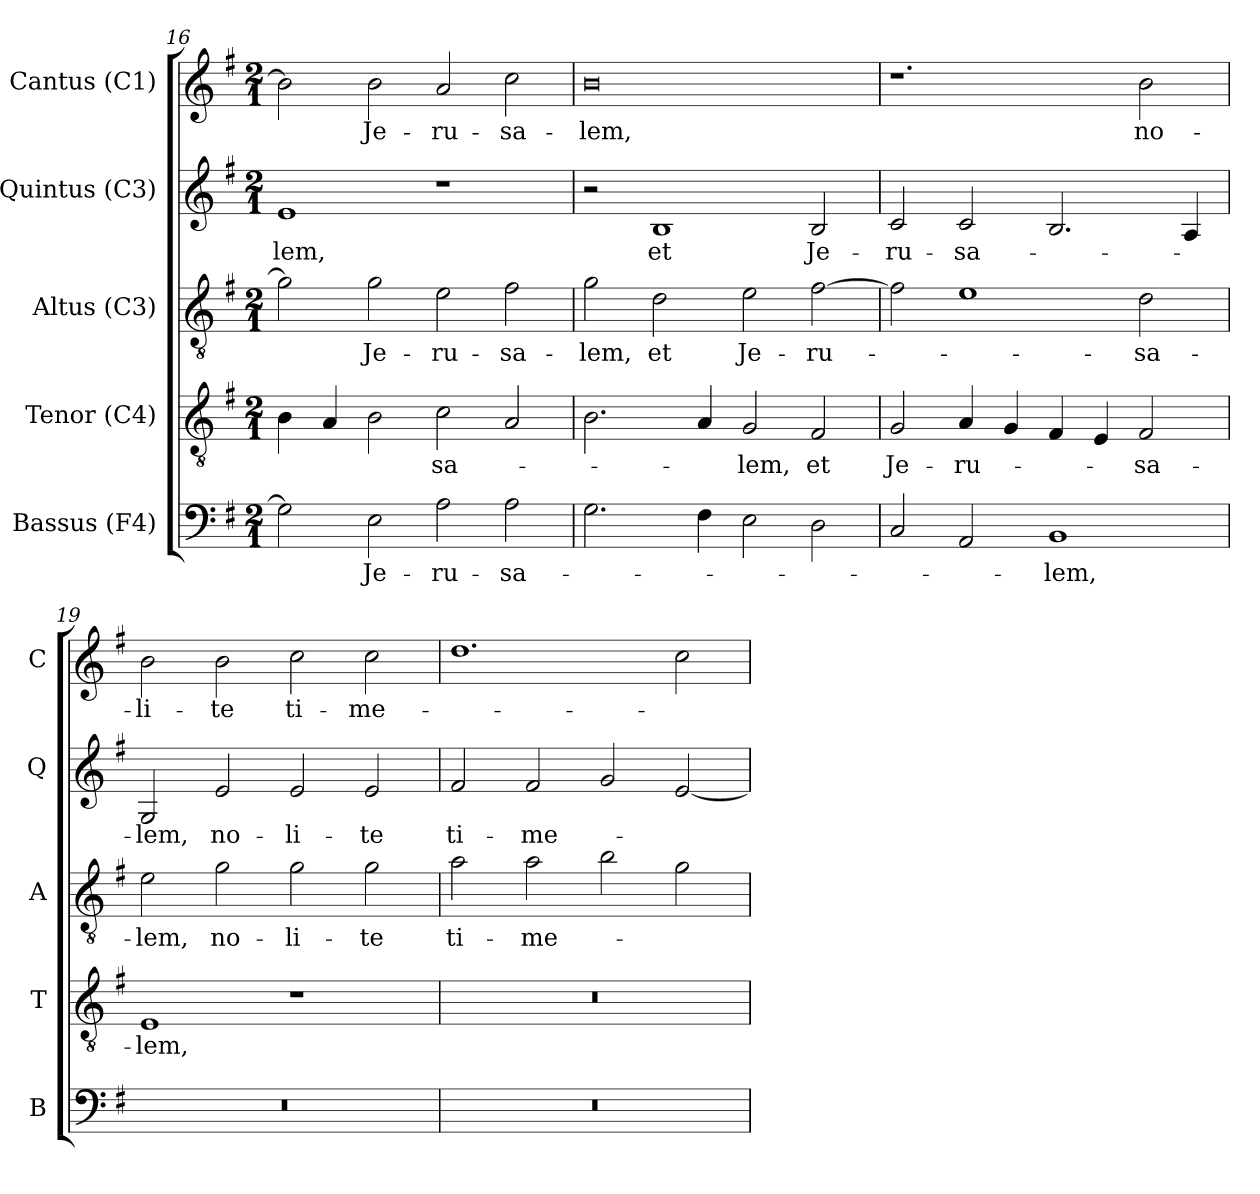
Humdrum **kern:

**kern	**text	**kern	**text	**kern	**text	**kern	**text	**kern	**text
*part5	*part5	*part4	*part4	*part3	*part3	*part2	*part2	*part1	*part1
*staff5	*staff5	*staff4	*staff4	*staff3	*staff3	*staff2	*staff2	*staff1	*staff1
*I"Bassus (F4)	*	*I"Tenor (C4)	*	*I"Altus (C3)	*	*I"Quintus (C3)	*	*I"Cantus (C1)	*
*I'B	*	*I'T	*	*I'A	*	*I'Q	*	*I'C	*
!!LO:PB:g=z
*clefF4	*	*clefGv2	*	*clefGv2	*	*clefG2	*	*clefG2	*
*k[f#]	*	*k[f#]	*	*k[f#]	*	*k[f#]	*	*k[f#]	*
*G:	*	*G:	*	*G:	*	*G:	*	*G:	*
*M2/1	*	*M2/1	*	*M2/1	*	*M2/1	*	*M2/1	*
=16	=16	=16	=16	=16	=16	=16	=16	=16	=16
!	!	!	!	!	!	!	!LO:LY:b:color=#000000	!	!
2Gi\]	.	4Bi\	.	2gi\]	.	1ei	-lem,	2bi\]	.
.	.	4Ai/	.	.	.	.	.	.	.
!	!LO:LY:b:color=#000000	!	!	!	!	!	!	!	!
!	!	!	!	!	!LO:LY:b:color=#000000	!	!	!	!
!	!	!	!	!	!	!	!	!	!LO:LY:b:color=#000000
2Ei\	Je-	2Bi\	.	2gi\	Je-	.	.	2bi\	Je-
!	!LO:LY:b:color=#000000	!	!	!	!	!	!	!	!
!	!	!	!LO:LY:b:color=#000000	!	!	!	!	!	!
!	!	!	!	!	!LO:LY:b:color=#000000	!	!	!	!
!	!	!	!	!	!	!	!	!	!LO:LY:b:color=#000000
2Ai\	-ru-	2ci\	-sa-	2ei\	-ru-	1r	.	2ai/	-ru-
!	!LO:LY:b:color=#000000	!	!	!	!	!	!	!	!
!	!	!	!	!	!LO:LY:b:color=#000000	!	!	!	!
!	!	!	!	!	!	!	!	!	!LO:LY:b:color=#000000
2Ai\	-sa-	2Ai/	.	2f#i\	-sa-	.	.	2cci\	-sa-
=17	=17	=17	=17	=17	=17	=17	=17	=17	=17
!	!	!	!	!	!LO:LY:b:color=#000000	!	!	!	!
!	!	!	!	!	!	!	!	!	!LO:LY:b:color=#000000
2.Gi\	.	2.Bi\	.	2gi\	-lem,	2r	.	0bi	-lem,
!	!	!	!	!	!LO:LY:b:color=#000000	!	!	!	!
!	!	!	!	!	!	!	!LO:LY:b:color=#000000	!	!
.	.	.	.	2di\	et	1Bi	et	.	.
4F#i\	.	4Ai/	.	.	.	.	.	.	.
!	!	!	!LO:LY:b:color=#000000	!	!	!	!	!	!
!	!	!	!	!	!LO:LY:b:color=#000000	!	!	!	!
2Ei\	.	2Gi/	-lem,	2ei\	Je-	.	.	.	.
!	!	!	!LO:LY:b:color=#000000	!	!	!	!	!	!
!	!	!	!	!	!LO:LY:b:color=#000000	!	!	!	!
!	!	!	!	!	!	!	!LO:LY:b:color=#000000	!	!
2Di\	.	2F#i/	et	[2f#i\	-ru-	2Bi/	Je-	.	.
=18	=18	=18	=18	=18	=18	=18	=18	=18	=18
!	!	!	!LO:LY:b:color=#000000	!	!	!	!	!	!
!	!	!	!	!	!	!	!LO:LY:b:color=#000000	!	!
2Ci/	.	2Gi/	Je-	2f#i\]	.	2ci/	-ru-	1.r	.
!	!	!	!LO:LY:b:color=#000000	!	!	!	!	!	!
!	!	!	!	!	!	!	!LO:LY:b:color=#000000	!	!
2AAi/	.	4Ai/	-ru-	1ei	.	2ci/	-sa-	.	.
.	.	4Gi/	.	.	.	.	.	.	.
!	!LO:LY:b:color=#000000	!	!	!	!	!	!	!	!
1BBi	-lem,	4F#i/	.	.	.	2.Bi/	.	.	.
.	.	4Ei/	.	.	.	.	.	.	.
!	!	!	!LO:LY:b:color=#000000	!	!	!	!	!	!
!	!	!	!	!	!LO:LY:b:color=#000000	!	!	!	!
!	!	!	!	!	!	!	!	!	!LO:LY:b:color=#000000
.	.	2F#i/	-sa-	2di\	-sa-	.	.	2bi\	no-
.	.	.	.	.	.	4Ai/	.	.	.
=19	=19	=19	=19	=19	=19	=19	=19	=19	=19
!LO:N:vis=1	!	!	!	!	!	!	!	!	!
!	!	!	!LO:LY:b:color=#000000	!	!	!	!	!	!
!	!	!	!	!	!LO:LY:b:color=#000000	!	!	!	!
!	!	!	!	!	!	!	!LO:LY:b:color=#000000	!	!
!	!	!	!	!	!	!	!	!	!LO:LY:b:color=#000000
0r	.	1Ei	-lem,	2ei\	-lem,	2Gi/	-lem,	2bi\	-li-
!	!	!	!	!	!LO:LY:b:color=#000000	!	!	!	!
!	!	!	!	!	!	!	!LO:LY:b:color=#000000	!	!
!	!	!	!	!	!	!	!	!	!LO:LY:b:color=#000000
.	.	.	.	2gi\	no-	2ei/	no-	2bi\	-te
!	!	!	!	!	!LO:LY:b:color=#000000	!	!	!	!
!	!	!	!	!	!	!	!LO:LY:b:color=#000000	!	!
!	!	!	!	!	!	!	!	!	!LO:LY:b:color=#000000
.	.	1r	.	2gi\	-li-	2ei/	-li-	2cci\	ti-
!	!	!	!	!	!LO:LY:b:color=#000000	!	!	!	!
!	!	!	!	!	!	!	!LO:LY:b:color=#000000	!	!
!	!	!	!	!	!	!	!	!	!LO:LY:b:color=#000000
.	.	.	.	2gi\	-te	2ei/	-te	2cci\	-me-
=20	=20	=20	=20	=20	=20	=20	=20	=20	=20
!LO:N:vis=1	!	!LO:N:vis=1	!	!	!	!	!	!	!
!	!	!	!	!	!LO:LY:b:color=#000000	!	!	!	!
!	!	!	!	!	!	!	!LO:LY:b:color=#000000	!	!
0r	.	0r	.	2ai\	ti-	2f#i/	ti-	1.ddi	.
!	!	!	!	!	!LO:LY:b:color=#000000	!	!	!	!
!	!	!	!	!	!	!	!LO:LY:b:color=#000000	!	!
.	.	.	.	2ai\	-me-	2f#i/	-me-	.	.
.	.	.	.	2bi\	.	2gi/	.	.	.
.	.	.	.	2gi\	.	[2ei/	.	2cci\	.
=	=	=	=	=	=	=	=	=	=
*-	*-	*-	*-	*-	*-	*-	*-	*-	*-
